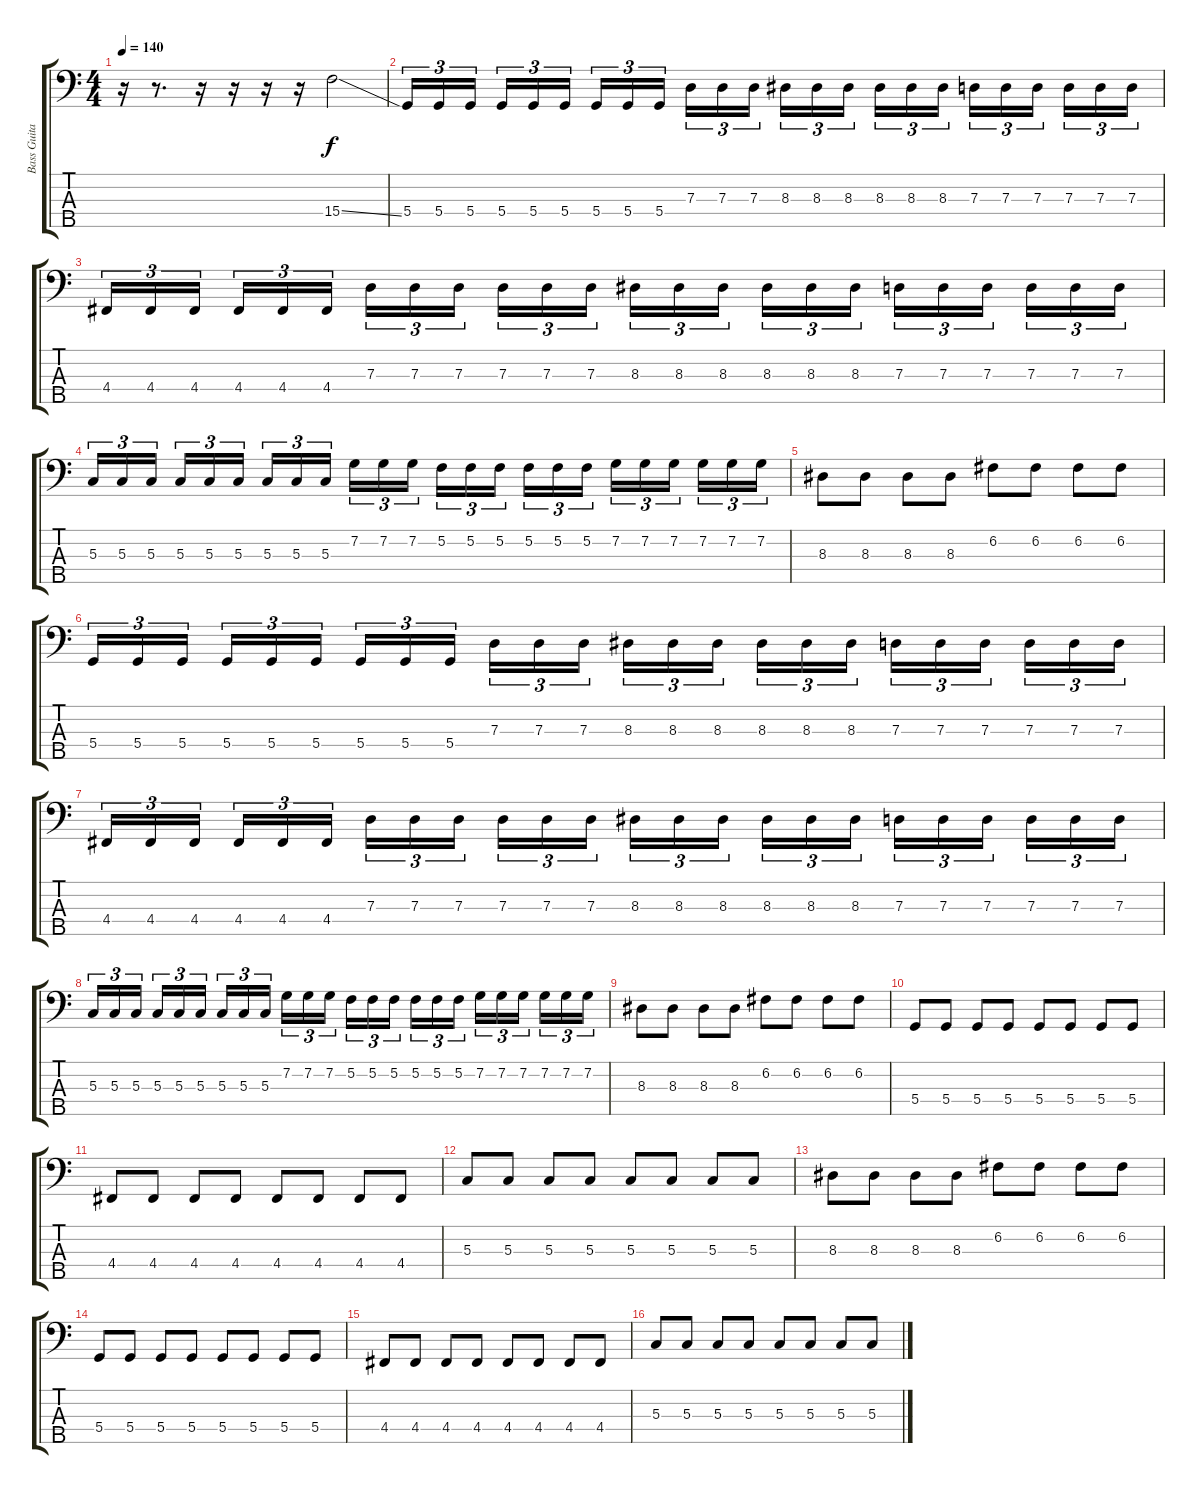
\track ("Bass Guitar" "Bass Guita") {instrument electricbasspick}
\staff {score tabs}
\tuning (F2 C2 G1 D1 A0) {hide}
\ts (4 4)
\tempo 140
\clef f4
\ks c
r.16{dy f instrument electricbasspick} r.8{d} r.16 r.16 r.16 r.16 15.4{ss}.2 |
5.4.16{tu (3 2)} 5.4.16{tu (3 2)} 5.4.16{tu (3 2)} 5.4.16{tu (3 2)} 5.4.16{tu (3 2)} 5.4.16{tu (3 2)} 5.4.16{tu (3 2)} 5.4.16{tu (3 2)} 5.4.16{tu (3 2)} 7.3.16{tu (3 2)} 7.3.16{tu (3 2)} 7.3.16{tu (3 2)} 8.3.16{tu (3 2)} 8.3.16{tu (3 2)} 8.3.16{tu (3 2)} 8.3.16{tu (3 2)} 8.3.16{tu (3 2)} 8.3.16{tu (3 2)} 7.3.16{tu (3 2)} 7.3.16{tu (3 2)} 7.3.16{tu (3 2)} 7.3.16{tu (3 2)} 7.3.16{tu (3 2)} 7.3.16{tu (3 2)} |
4.4.16{tu (3 2)} 4.4.16{tu (3 2)} 4.4.16{tu (3 2)} 4.4.16{tu (3 2)} 4.4.16{tu (3 2)} 4.4.16{tu (3 2)} 7.3.16{tu (3 2)} 7.3.16{tu (3 2)} 7.3.16{tu (3 2)} 7.3.16{tu (3 2)} 7.3.16{tu (3 2)} 7.3.16{tu (3 2)} 8.3.16{tu (3 2)} 8.3.16{tu (3 2)} 8.3.16{tu (3 2)} 8.3.16{tu (3 2)} 8.3.16{tu (3 2)} 8.3.16{tu (3 2)} 7.3.16{tu (3 2)} 7.3.16{tu (3 2)} 7.3.16{tu (3 2)} 7.3.16{tu (3 2)} 7.3.16{tu (3 2)} 7.3.16{tu (3 2)} |
5.3.16{tu (3 2)} 5.3.16{tu (3 2)} 5.3.16{tu (3 2)} 5.3.16{tu (3 2)} 5.3.16{tu (3 2)} 5.3.16{tu (3 2)} 5.3.16{tu (3 2)} 5.3.16{tu (3 2)} 5.3.16{tu (3 2)} 7.2.16{tu (3 2)} 7.2.16{tu (3 2)} 7.2.16{tu (3 2)} 5.2.16{tu (3 2)} 5.2.16{tu (3 2)} 5.2.16{tu (3 2)} 5.2.16{tu (3 2)} 5.2.16{tu (3 2)} 5.2.16{tu (3 2)} 7.2.16{tu (3 2)} 7.2.16{tu (3 2)} 7.2.16{tu (3 2)} 7.2.16{tu (3 2)} 7.2.16{tu (3 2)} 7.2.16{tu (3 2)} |
8.3.8 8.3.8 8.3.8 8.3.8 6.2.8 6.2.8 6.2.8 6.2.8 |
5.4.16{tu (3 2)} 5.4.16{tu (3 2)} 5.4.16{tu (3 2)} 5.4.16{tu (3 2)} 5.4.16{tu (3 2)} 5.4.16{tu (3 2)} 5.4.16{tu (3 2)} 5.4.16{tu (3 2)} 5.4.16{tu (3 2)} 7.3.16{tu (3 2)} 7.3.16{tu (3 2)} 7.3.16{tu (3 2)} 8.3.16{tu (3 2)} 8.3.16{tu (3 2)} 8.3.16{tu (3 2)} 8.3.16{tu (3 2)} 8.3.16{tu (3 2)} 8.3.16{tu (3 2)} 7.3.16{tu (3 2)} 7.3.16{tu (3 2)} 7.3.16{tu (3 2)} 7.3.16{tu (3 2)} 7.3.16{tu (3 2)} 7.3.16{tu (3 2)} |
4.4.16{tu (3 2)} 4.4.16{tu (3 2)} 4.4.16{tu (3 2)} 4.4.16{tu (3 2)} 4.4.16{tu (3 2)} 4.4.16{tu (3 2)} 7.3.16{tu (3 2)} 7.3.16{tu (3 2)} 7.3.16{tu (3 2)} 7.3.16{tu (3 2)} 7.3.16{tu (3 2)} 7.3.16{tu (3 2)} 8.3.16{tu (3 2)} 8.3.16{tu (3 2)} 8.3.16{tu (3 2)} 8.3.16{tu (3 2)} 8.3.16{tu (3 2)} 8.3.16{tu (3 2)} 7.3.16{tu (3 2)} 7.3.16{tu (3 2)} 7.3.16{tu (3 2)} 7.3.16{tu (3 2)} 7.3.16{tu (3 2)} 7.3.16{tu (3 2)} |
5.3.16{tu (3 2)} 5.3.16{tu (3 2)} 5.3.16{tu (3 2)} 5.3.16{tu (3 2)} 5.3.16{tu (3 2)} 5.3.16{tu (3 2)} 5.3.16{tu (3 2)} 5.3.16{tu (3 2)} 5.3.16{tu (3 2)} 7.2.16{tu (3 2)} 7.2.16{tu (3 2)} 7.2.16{tu (3 2)} 5.2.16{tu (3 2)} 5.2.16{tu (3 2)} 5.2.16{tu (3 2)} 5.2.16{tu (3 2)} 5.2.16{tu (3 2)} 5.2.16{tu (3 2)} 7.2.16{tu (3 2)} 7.2.16{tu (3 2)} 7.2.16{tu (3 2)} 7.2.16{tu (3 2)} 7.2.16{tu (3 2)} 7.2.16{tu (3 2)} |
8.3.8 8.3.8 8.3.8 8.3.8 6.2.8 6.2.8 6.2.8 6.2.8 |
5.4.8 5.4.8 5.4.8 5.4.8 5.4.8 5.4.8 5.4.8 5.4.8 |
4.4.8 4.4.8 4.4.8 4.4.8 4.4.8 4.4.8 4.4.8 4.4.8 |
5.3.8 5.3.8 5.3.8 5.3.8 5.3.8 5.3.8 5.3.8 5.3.8 |
8.3.8 8.3.8 8.3.8 8.3.8 6.2.8 6.2.8 6.2.8 6.2.8 |
5.4.8 5.4.8 5.4.8 5.4.8 5.4.8 5.4.8 5.4.8 5.4.8 |
4.4.8 4.4.8 4.4.8 4.4.8 4.4.8 4.4.8 4.4.8 4.4.8 |
5.3.8 5.3.8 5.3.8 5.3.8 5.3.8 5.3.8 5.3.8 5.3.8
